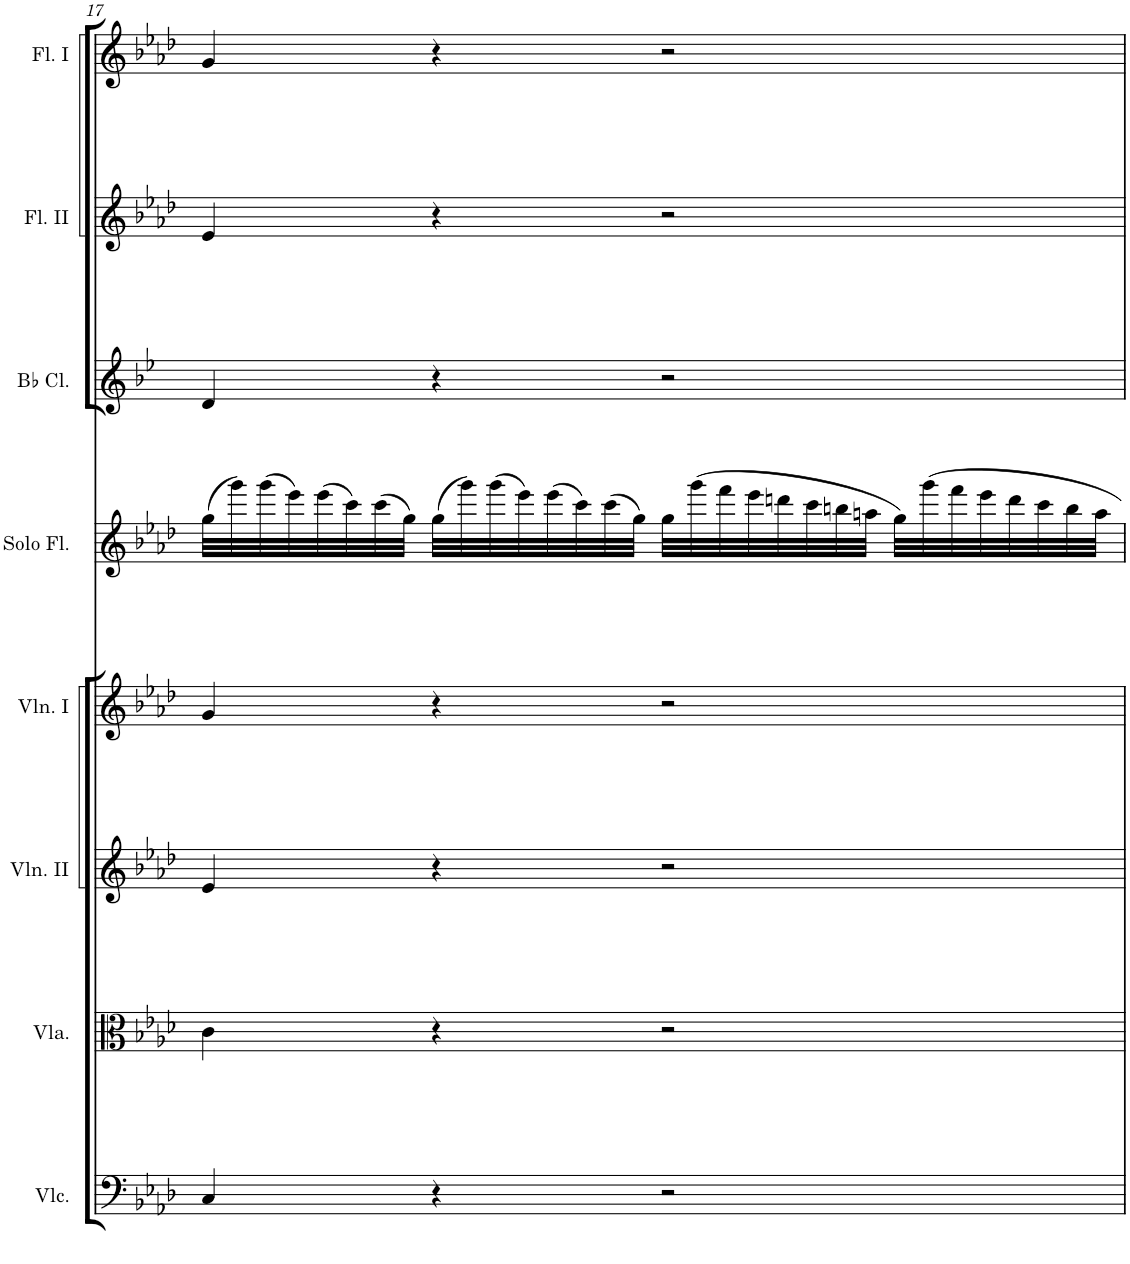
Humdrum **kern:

**kern	**kern	**kern	**kern	**kern	**kern	**kern	**kern
*part8	*part7	*part6	*part5	*part4	*part3	*part2	*part1
*staff8	*staff7	*staff6	*staff5	*staff4	*staff3	*staff2	*staff1
*I"Violoncello	*I"Viola	*I"Violin II	*I"Violin I	*I"Solo Flute	*I"Bb Clarinet	*I"Flute II	*I"Flute I
*I'Vlc.	*I'Vla.	*I'Vln. II	*I'Vln. I	*I'Solo Fl.	*I'Bb Cl.	*I'Fl. II	*I'Fl. I
!!LO:PB:g=z
*clefF4	*clefC3	*clefG2	*clefG2	*clefG2	*clefG2	*clefG2	*clefG2
*	*	*	*	*	*Trd1c2	*	*
*k[b-e-a-d-]	*k[b-e-a-d-]	*k[b-e-a-d-]	*k[b-e-a-d-]	*k[b-e-a-d-]	*k[b-e-]	*k[b-e-a-d-]	*k[b-e-a-d-]
*M4/4	*M4/4	*M4/4	*M4/4	*M4/4	*M4/4	*M4/4	*M4/4
*met(c)	*met(c)	*met(c)	*met(c)	*met(c)	*met(c)	*met(c)	*met(c)
=17	=17	=17	=17	=17	=17	=17	=17
4C/	4c\	4e-/	4g/	(32gg\LLL	4d/	4e-/	4g/
.	.	.	.	32ggg\)	.	.	.
.	.	.	.	(32ggg\	.	.	.
.	.	.	.	32eee-\)	.	.	.
.	.	.	.	(32eee-\	.	.	.
.	.	.	.	32ccc\)	.	.	.
.	.	.	.	(32ccc\	.	.	.
.	.	.	.	32gg\JJJ)	.	.	.
4r	4r	4r	4r	(32gg\LLL	4r	4r	4r
.	.	.	.	32ggg\)	.	.	.
.	.	.	.	(32ggg\	.	.	.
.	.	.	.	32eee-\)	.	.	.
.	.	.	.	(32eee-\	.	.	.
.	.	.	.	32ccc\)	.	.	.
.	.	.	.	(32ccc\	.	.	.
.	.	.	.	32gg\JJJ)	.	.	.
2r	2r	2r	2r	32gg\LLL	2r	2r	2r
.	.	.	.	(32ggg\	.	.	.
.	.	.	.	32fff\	.	.	.
.	.	.	.	32eee-\	.	.	.
.	.	.	.	32dddn\	.	.	.
.	.	.	.	32ccc\	.	.	.
.	.	.	.	32bbn\	.	.	.
.	.	.	.	32aan\JJJ	.	.	.
.	.	.	.	32gg\LLL)	.	.	.
.	.	.	.	32ggg\	.	.	.
.	.	.	.	32fff\	.	.	.
.	.	.	.	32eee-\	.	.	.
.	.	.	.	32ddd\	.	.	.
.	.	.	.	32ccc\	.	.	.
.	.	.	.	32bb\	.	.	.
.	.	.	.	32aa\JJJ	.	.	.
=	=	=	=	=	=	=	=
*-	*-	*-	*-	*-	*-	*-	*-
